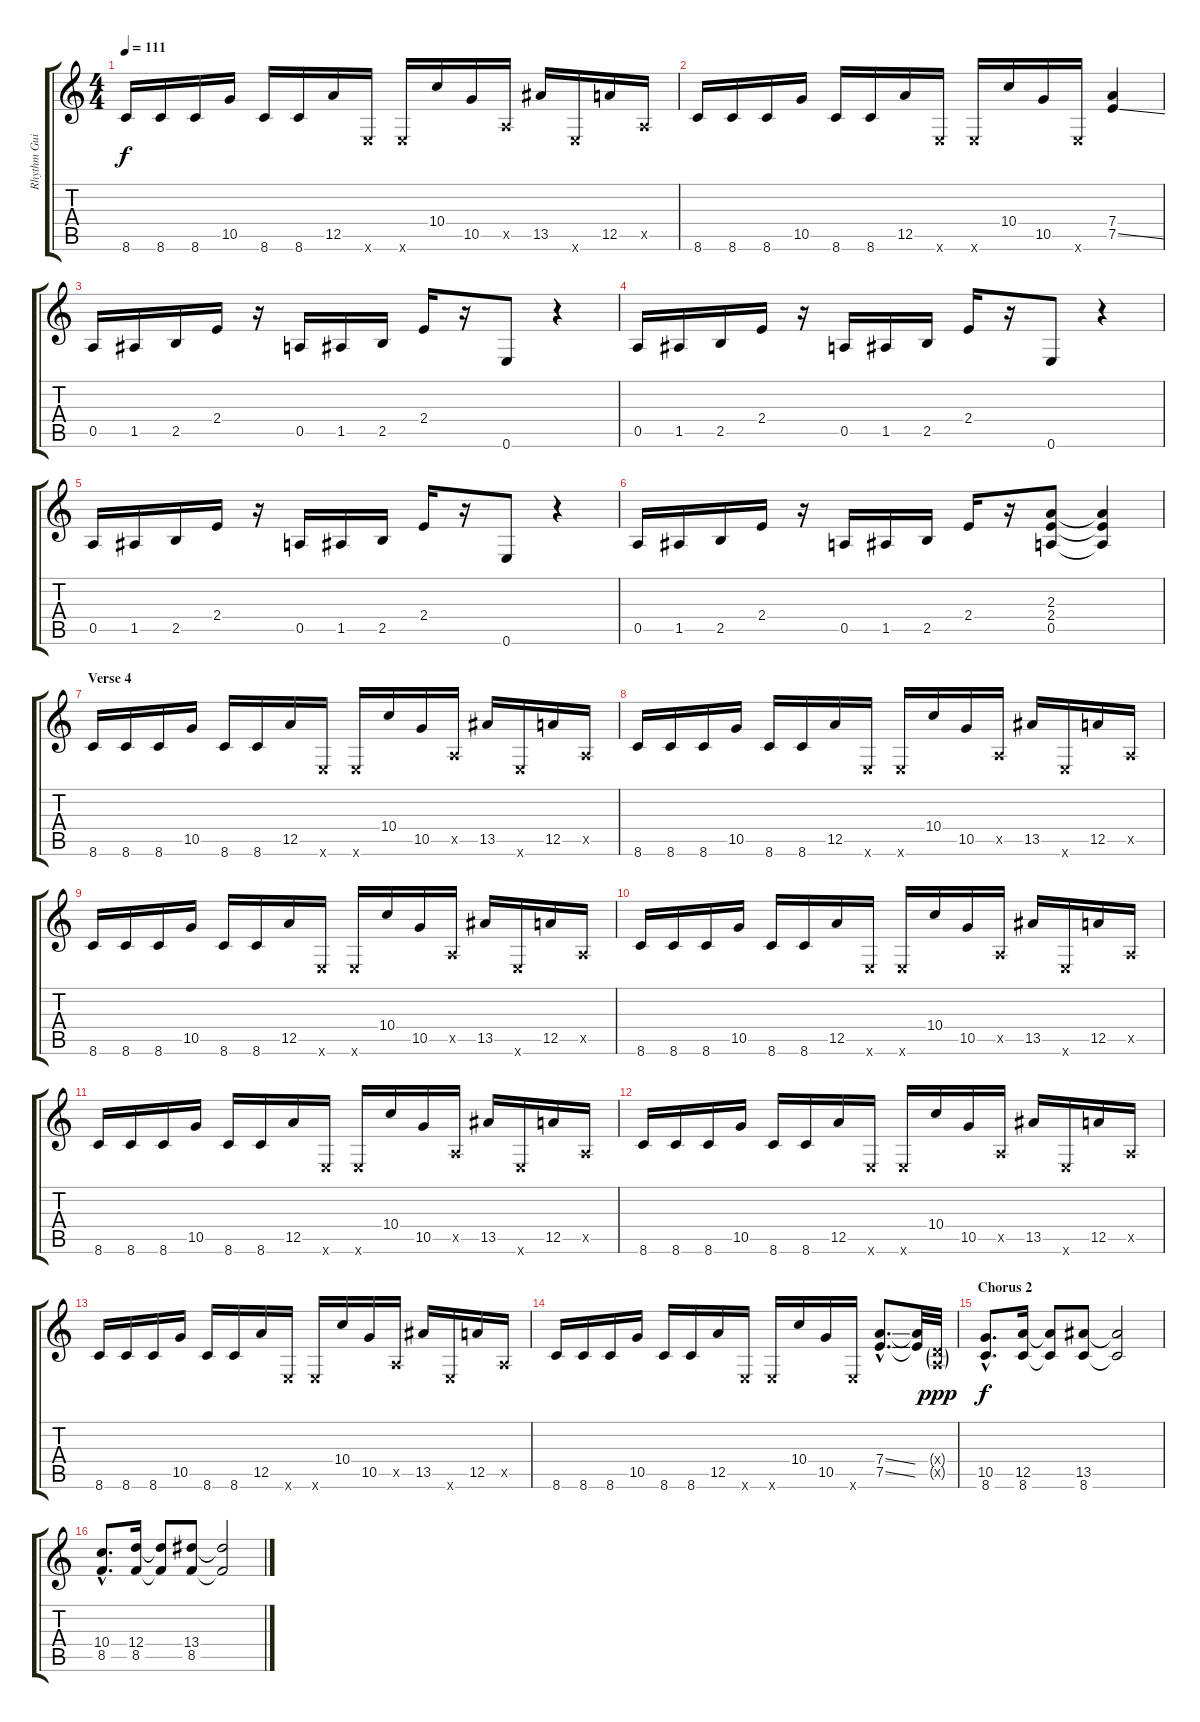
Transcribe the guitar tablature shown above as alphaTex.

\track ("Rhythm Guitar 2" "Rhythm Gui") {instrument distortionguitar}
\staff {score tabs}
\tuning (E4 B3 G3 D3 A2 E2) {hide}
\ts (4 4)
\tempo 111
\clef g2
\ks c
8.6.16{dy f} 8.6.16 8.6.16 10.5.16 8.6.16 8.6.16 12.5.16 0.6{x}.16 0.6{x}.16 10.4.16 10.5.16 0.5{x}.16 13.5.16 0.6{x}.16 12.5.16 0.5{x}.16 |
8.6.16 8.6.16 8.6.16 10.5.16 8.6.16 8.6.16 12.5.16 0.6{x}.16 0.6{x}.16 10.4.16 10.5.16 0.6{x}.16 (7.4 7.5{ss}).4 |
0.5.16 1.5.16 2.5.16 2.4.16 r.16 0.5.16 1.5.16 2.5.16 2.4.16 r.16 0.6.8 r.4 |
0.5.16 1.5.16 2.5.16 2.4.16 r.16 0.5.16 1.5.16 2.5.16 2.4.16 r.16 0.6.8 r.4 |
0.5.16 1.5.16 2.5.16 2.4.16 r.16 0.5.16 1.5.16 2.5.16 2.4.16 r.16 0.6.8 r.4 |
0.5.16 1.5.16 2.5.16 2.4.16 r.16 0.5.16 1.5.16 2.5.16 2.4.16 r.16 (2.3 2.4 0.5).8 (2.3{t} 2.4{t} 0.5{t}).4 |
\section ("" "Verse 4")
8.6.16 8.6.16 8.6.16 10.5.16 8.6.16 8.6.16 12.5.16 0.6{x}.16 0.6{x}.16 10.4.16 10.5.16 0.5{x}.16 13.5.16 0.6{x}.16 12.5.16 0.5{x}.16 |
8.6.16 8.6.16 8.6.16 10.5.16 8.6.16 8.6.16 12.5.16 0.6{x}.16 0.6{x}.16 10.4.16 10.5.16 0.5{x}.16 13.5.16 0.6{x}.16 12.5.16 0.5{x}.16 |
8.6.16 8.6.16 8.6.16 10.5.16 8.6.16 8.6.16 12.5.16 0.6{x}.16 0.6{x}.16 10.4.16 10.5.16 0.5{x}.16 13.5.16 0.6{x}.16 12.5.16 0.5{x}.16 |
8.6.16 8.6.16 8.6.16 10.5.16 8.6.16 8.6.16 12.5.16 0.6{x}.16 0.6{x}.16 10.4.16 10.5.16 0.5{x}.16 13.5.16 0.6{x}.16 12.5.16 0.5{x}.16 |
8.6.16 8.6.16 8.6.16 10.5.16 8.6.16 8.6.16 12.5.16 0.6{x}.16 0.6{x}.16 10.4.16 10.5.16 0.5{x}.16 13.5.16 0.6{x}.16 12.5.16 0.5{x}.16 |
8.6.16 8.6.16 8.6.16 10.5.16 8.6.16 8.6.16 12.5.16 0.6{x}.16 0.6{x}.16 10.4.16 10.5.16 0.5{x}.16 13.5.16 0.6{x}.16 12.5.16 0.5{x}.16 |
8.6.16 8.6.16 8.6.16 10.5.16 8.6.16 8.6.16 12.5.16 0.6{x}.16 0.6{x}.16 10.4.16 10.5.16 0.5{x}.16 13.5.16 0.6{x}.16 12.5.16 0.5{x}.16 |
8.6.16 8.6.16 8.6.16 10.5.16 8.6.16 8.6.16 12.5.16 0.6{x}.16 0.6{x}.16 10.4.16 10.5.16 0.6{x}.16 (7.4{ss hac} 7.5{ss hac}).8{d} (7.4{t} 7.5{t}).32 (0.4{g x} 0.5{g x}).32{dy ppp} |
\section ("" "Chorus 2")
(10.5{hac} 8.6{hac}).8{d dy f} (12.5 8.6).16 (12.5{t} 8.6{t}).8 (13.5 8.6).8 (13.5{t} 8.6{t}).2 |
(10.4{hac} 8.5{hac}).8{d} (12.4 8.5).16 (12.4{t} 8.5{t}).8 (13.4 8.5).8 (13.4{t} 8.5{t}).2
